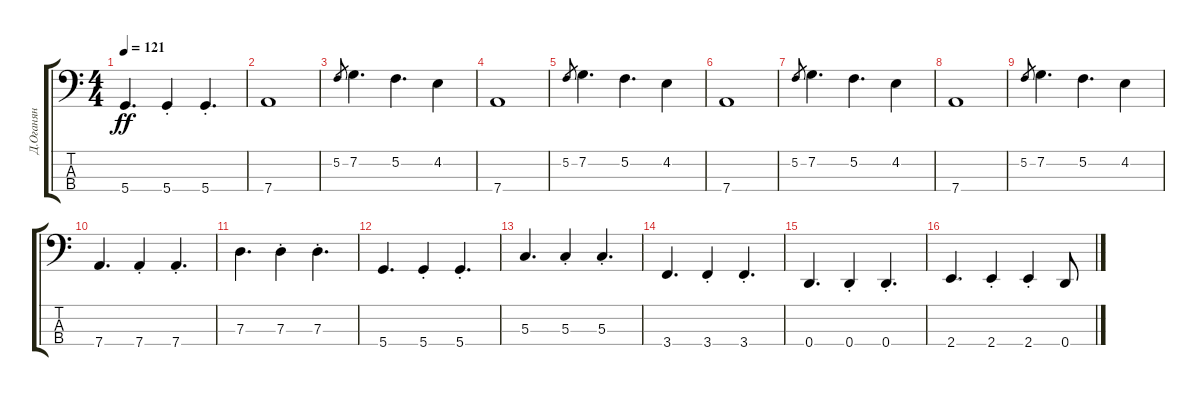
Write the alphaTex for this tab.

\track ("Д.Оганян" "Д.Оганян") {instrument electricbassfinger}
\staff {score tabs}
\tuning (F2 C2 G1 D1) {hide}
\ts (4 4)
\tempo 121
\clef f4
\ks c
5.4.4{d dy ff} 5.4{st}.4 5.4{st}.4{d} |
7.4.1 |
5.2.8{gr} 7.2.4{d} 5.2.4{d} 4.2.4 |
7.4.1 |
5.2.8{gr} 7.2.4{d} 5.2.4{d} 4.2.4 |
7.4.1 |
5.2.8{gr} 7.2.4{d} 5.2.4{d} 4.2.4 |
7.4.1 |
5.2.8{gr} 7.2.4{d} 5.2.4{d} 4.2.4 |
7.4.4{d} 7.4{st}.4 7.4{st}.4{d} |
7.3.4{d} 7.3{st}.4 7.3{st}.4{d} |
5.4.4{d} 5.4{st}.4 5.4{st}.4{d} |
5.3.4{d} 5.3{st}.4 5.3{st}.4{d} |
3.4.4{d} 3.4{st}.4 3.4{st}.4{d} |
0.4.4{d} 0.4{st}.4 0.4{st}.4{d} |
2.4.4{d} 2.4{st}.4 2.4{st}.4 0.4.8
